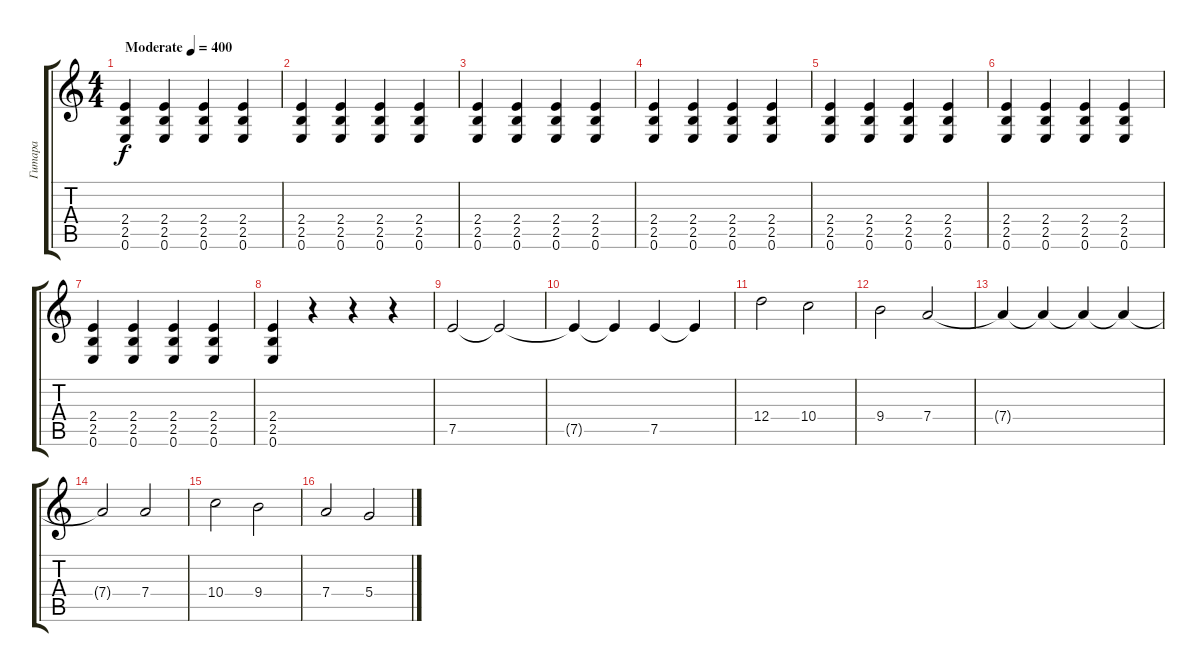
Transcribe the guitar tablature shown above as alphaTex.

\track ("Гитара" "Гитара") {instrument distortionguitar}
\staff {score tabs}
\tuning (E4 B3 G3 D3 A2 E2) {hide}
\ts (4 4)
\tempo (400 "Moderate")
\clef g2
\ks c
(2.4 2.5 0.6).4{dy f instrument distortionguitar} (2.4 2.5 0.6).4 (2.4 2.5 0.6).4 (2.4 2.5 0.6).4 |
(2.4 2.5 0.6).4 (2.4 2.5 0.6).4 (2.4 2.5 0.6).4 (2.4 2.5 0.6).4 |
(2.4 2.5 0.6).4 (2.4 2.5 0.6).4 (2.4 2.5 0.6).4 (2.4 2.5 0.6).4 |
(2.4 2.5 0.6).4 (2.4 2.5 0.6).4 (2.4 2.5 0.6).4 (2.4 2.5 0.6).4 |
(2.4 2.5 0.6).4 (2.4 2.5 0.6).4 (2.4 2.5 0.6).4 (2.4 2.5 0.6).4 |
(2.4 2.5 0.6).4 (2.4 2.5 0.6).4 (2.4 2.5 0.6).4 (2.4 2.5 0.6).4 |
(2.4 2.5 0.6).4 (2.4 2.5 0.6).4 (2.4 2.5 0.6).4 (2.4 2.5 0.6).4 |
(2.4 2.5 0.6).4 r.4 r.4 r.4 |
7.5.2 7.5{t}.2 |
7.5{t}.4 7.5{t}.4 7.5.4 7.5{t}.4 |
12.4.2 10.4.2 |
9.4.2 7.4.2 |
7.4{t}.4 7.4{t}.4 7.4{t}.4 7.4{t}.4 |
7.4{t}.2 7.4.2 |
10.4.2 9.4.2 |
7.4.2 5.4.2
